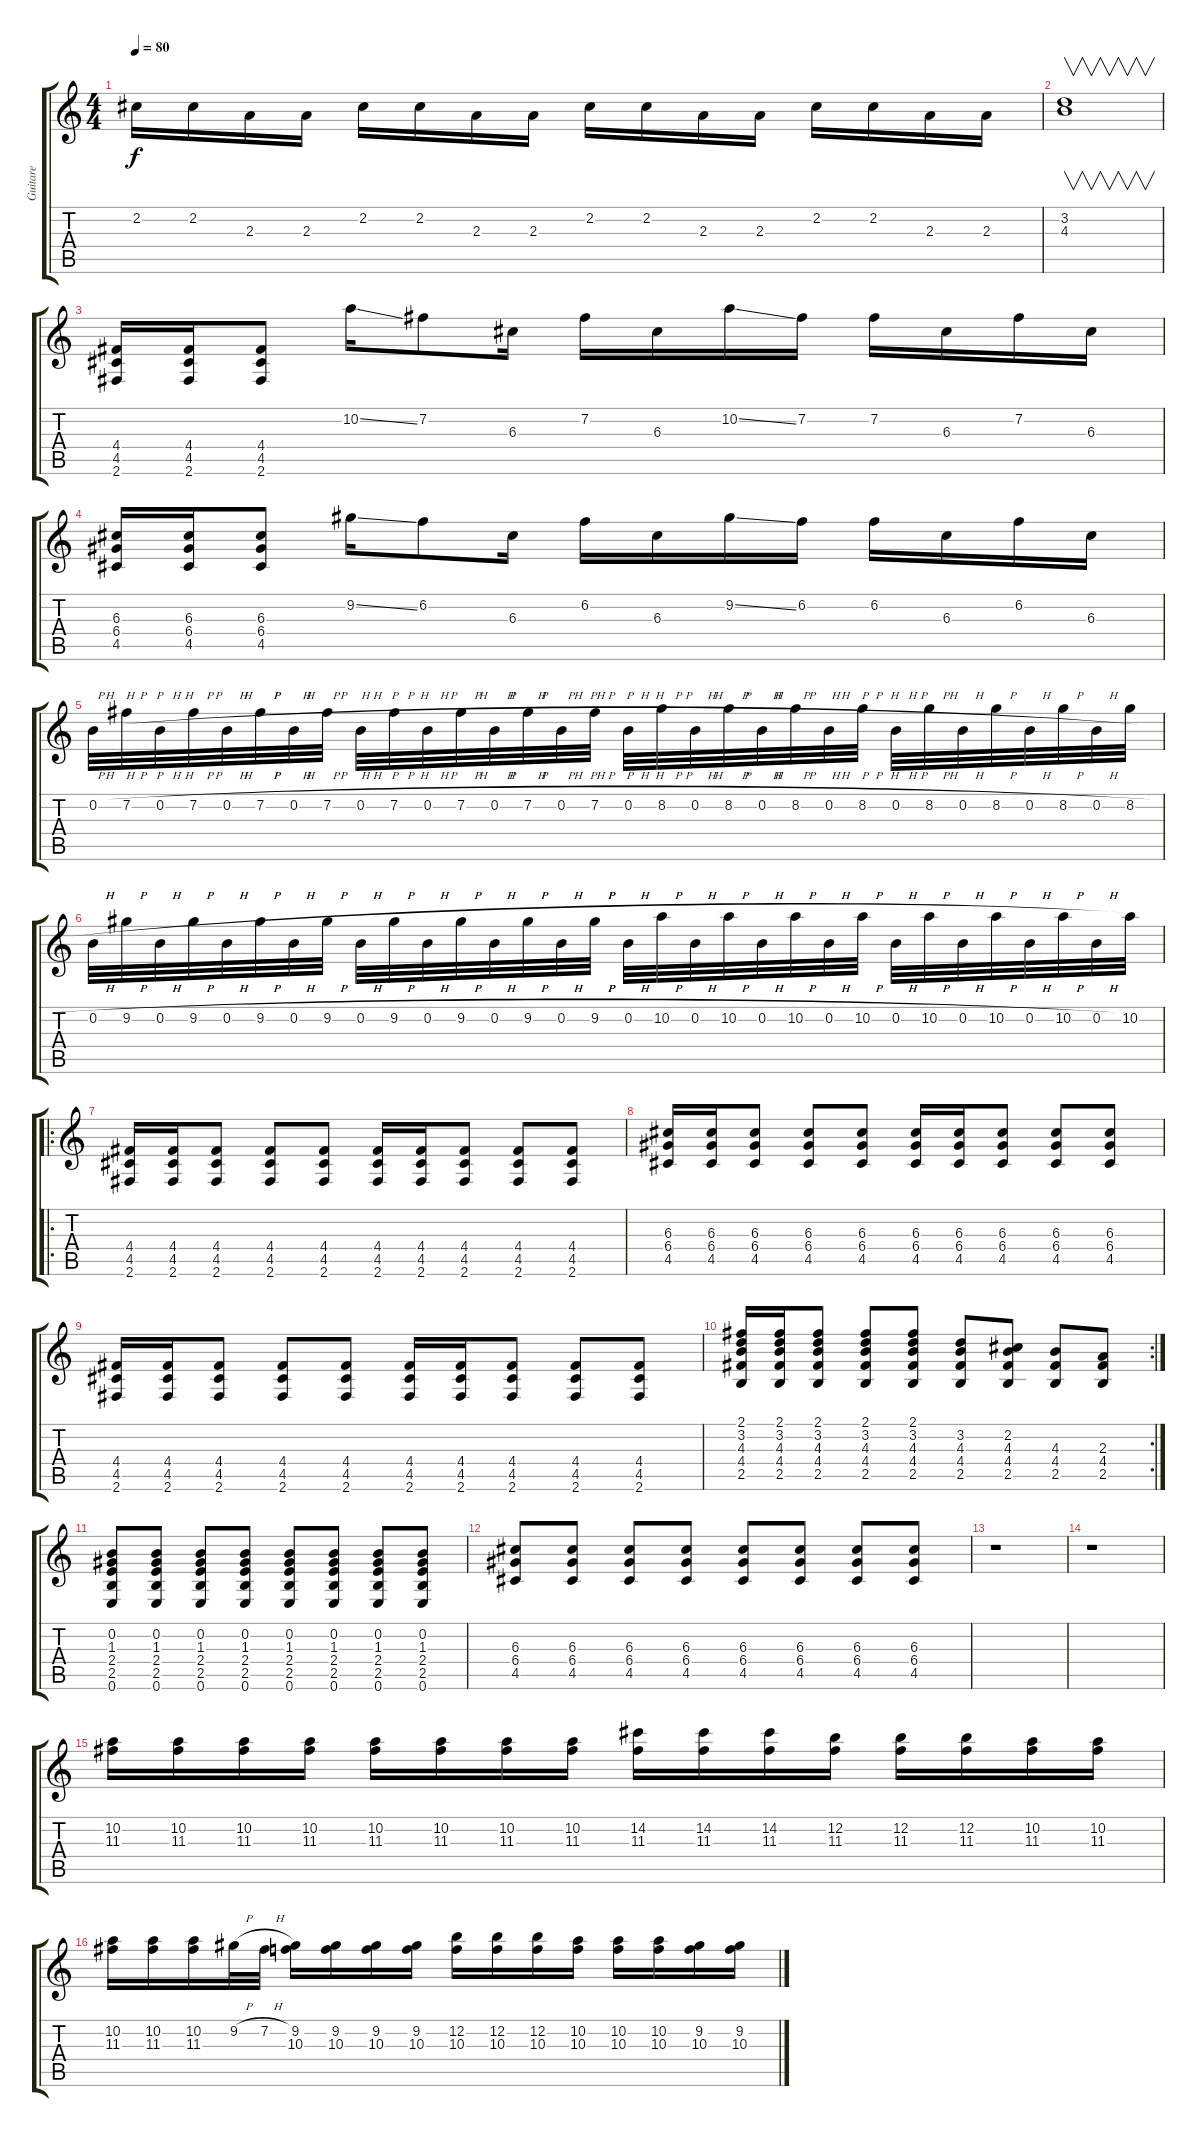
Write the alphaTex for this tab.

\track ("Guitare" "Guitare") {instrument overdrivenguitar}
\staff {score tabs}
\tuning (E4 B3 G3 D3 A2 E2) {hide}
\ts (4 4)
\tempo 80
\clef g2
\ks c
2.2.16{dy f instrument electricguitarmuted} 2.2.16 2.3.16 2.3.16 2.2.16 2.2.16 2.3.16 2.3.16 2.2.16 2.2.16 2.3.16 2.3.16 2.2.16 2.2.16 2.3.16 2.3.16 |
(3.2 4.3).1{v} |
(4.4 4.5 2.6).16{volume 15 instrument distortionguitar} (4.4 4.5 2.6).16 (4.4 4.5 2.6).8 10.2{ss}.16 7.2.8 6.3.16 7.2.16 6.3.16 10.2{ss}.16 7.2.16 7.2.16 6.3.16 7.2.16 6.3.16 |
(6.3 6.4 4.5).16 (6.3 6.4 4.5).16 (6.3 6.4 4.5).8 9.2{ss}.16 6.2.8 6.3.16 6.2.16 6.3.16 9.2{ss}.16 6.2.16 6.2.16 6.3.16 6.2.16 6.3.16 |
0.2{h}.32 7.2{h}.32 0.2{h}.32 7.2{h}.32 0.2{h}.32 7.2{h}.32 0.2{h}.32 7.2{h}.32 0.2{h}.32 7.2{h}.32 0.2{h}.32 7.2{h}.32 0.2{h}.32 7.2{h}.32 0.2{h}.32 7.2{h}.32 0.2{h}.32 8.2{h}.32 0.2{h}.32 8.2{h}.32 0.2{h}.32 8.2{h}.32 0.2{h}.32 8.2{h}.32 0.2{h}.32 8.2{h}.32 0.2{h}.32 8.2{h}.32 0.2{h}.32 8.2{h}.32 0.2{h}.32 8.2{h}.32 |
0.2{h}.32 9.2{h}.32 0.2{h}.32 9.2{h}.32 0.2{h}.32 9.2{h}.32 0.2{h}.32 9.2{h}.32 0.2{h}.32 9.2{h}.32 0.2{h}.32 9.2{h}.32 0.2{h}.32 9.2{h}.32 0.2{h}.32 9.2{h}.32 0.2{h}.32 10.2{h}.32 0.2{h}.32 10.2{h}.32 0.2{h}.32 10.2{h}.32 0.2{h}.32 10.2{h}.32 0.2{h}.32 10.2{h}.32 0.2{h}.32 10.2{h}.32 0.2{h}.32 10.2{h}.32 0.2{h}.32 10.2.32 |
\ro
(4.4 4.5 2.6).16{volume 16 instrument distortionguitar} (4.4 4.5 2.6).16 (4.4 4.5 2.6).8 (4.4 4.5 2.6).8 (4.4 4.5 2.6).8 (4.4 4.5 2.6).16 (4.4 4.5 2.6).16 (4.4 4.5 2.6).8 (4.4 4.5 2.6).8 (4.4 4.5 2.6).8 |
(6.3 6.4 4.5).16 (6.3 6.4 4.5).16 (6.3 6.4 4.5).8 (6.3 6.4 4.5).8 (6.3 6.4 4.5).8 (6.3 6.4 4.5).16 (6.3 6.4 4.5).16 (6.3 6.4 4.5).8 (6.3 6.4 4.5).8 (6.3 6.4 4.5).8 |
(4.4 4.5 2.6).16 (4.4 4.5 2.6).16 (4.4 4.5 2.6).8 (4.4 4.5 2.6).8 (4.4 4.5 2.6).8 (4.4 4.5 2.6).16 (4.4 4.5 2.6).16 (4.4 4.5 2.6).8 (4.4 4.5 2.6).8 (4.4 4.5 2.6).8 |
\rc 2
(2.1 3.2 4.3 4.4 2.5).16 (2.1 3.2 4.3 4.4 2.5).16 (2.1 3.2 4.3 4.4 2.5).8 (2.1 3.2 4.3 4.4 2.5).8 (2.1 3.2 4.3 4.4 2.5).8 (3.2 4.3 4.4 2.5).8 (2.2 4.3 4.4 2.5).8 (4.3 4.4 2.5).8 (2.3 4.4 2.5).8 |
(0.2 1.3 2.4 2.5 0.6).8 (0.2 1.3 2.4 2.5 0.6).8 (0.2 1.3 2.4 2.5 0.6).8 (0.2 1.3 2.4 2.5 0.6).8 (0.2 1.3 2.4 2.5 0.6).8 (0.2 1.3 2.4 2.5 0.6).8 (0.2 1.3 2.4 2.5 0.6).8 (0.2 1.3 2.4 2.5 0.6).8 |
(6.3 6.4 4.5).8 (6.3 6.4 4.5).8 (6.3 6.4 4.5).8 (6.3 6.4 4.5).8 (6.3 6.4 4.5).8 (6.3 6.4 4.5).8 (6.3 6.4 4.5).8 (6.3 6.4 4.5).8 |
r.1 |
r.1 |
(10.2 11.3).16{volume 10 instrument overdrivenguitar} (10.2 11.3).16 (10.2 11.3).16 (10.2 11.3).16 (10.2 11.3).16 (10.2 11.3).16 (10.2 11.3).16 (10.2 11.3).16 (14.2 11.3).16 (14.2 11.3).16 (14.2 11.3).16 (12.2 11.3).16 (12.2 11.3).16 (12.2 11.3).16 (10.2 11.3).16 (10.2 11.3).16 |
(10.2 11.3).16 (10.2 11.3).16 (10.2 11.3).16 9.2{h}.32 7.2{h}.32 (9.2 10.3).16 (9.2 10.3).16 (9.2 10.3).16 (9.2 10.3).16 (12.2 10.3).16 (12.2 10.3).16 (12.2 10.3).16 (10.2 10.3).16 (10.2 10.3).16 (10.2 10.3).16 (9.2 10.3).16 (9.2 10.3).16
